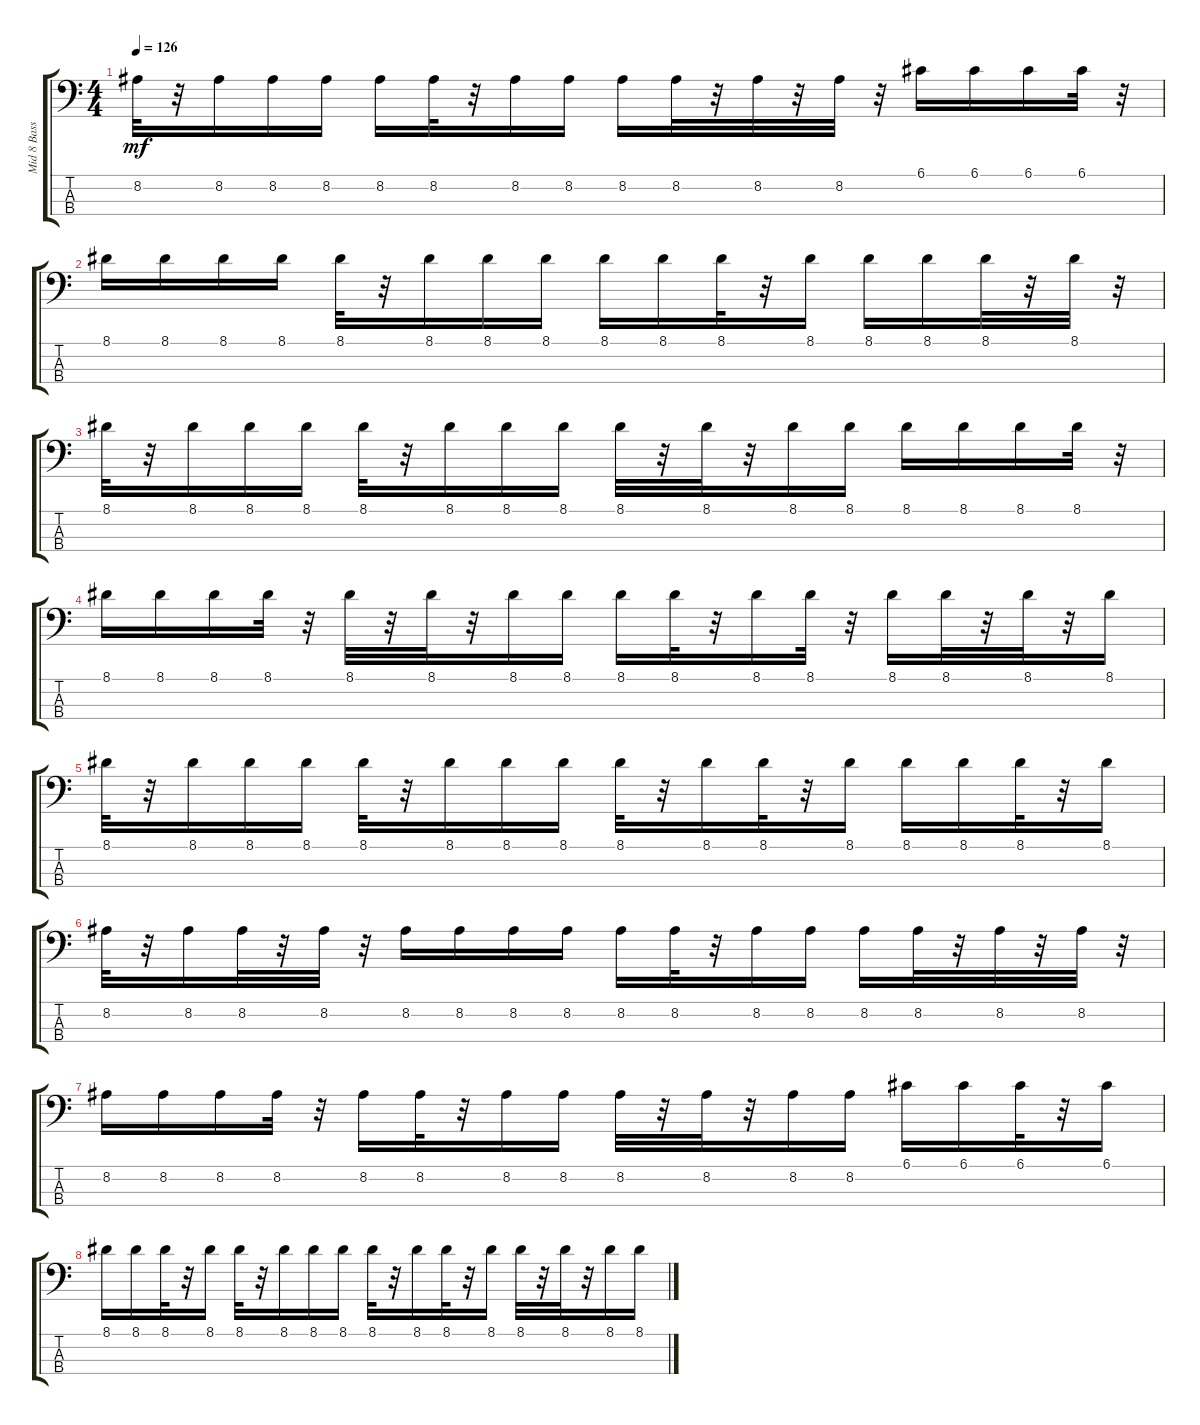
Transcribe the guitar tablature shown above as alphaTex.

\track ("Mid 8 Bass" "Mid 8 Bass") {instrument synthbass1}
\staff {score tabs}
\tuning (G2 D2 A1 E1) {hide}
\ts (4 4)
\tempo 126
\clef f4
\ks c
8.2.32{dy mf} r.32 8.2.16 8.2.16 8.2.16 8.2.16 8.2.32 r.32 8.2.16 8.2.16 8.2.16 8.2.32 r.32 8.2.32 r.32 8.2.32 r.32 6.1.16 6.1.16 6.1.16 6.1.32 r.32 |
8.1.16 8.1.16 8.1.16 8.1.16 8.1.32 r.32 8.1.16 8.1.16 8.1.16 8.1.16 8.1.16 8.1.32 r.32 8.1.16 8.1.16 8.1.16 8.1.32 r.32 8.1.32 r.32 |
8.1.32 r.32 8.1.16 8.1.16 8.1.16 8.1.32 r.32 8.1.16 8.1.16 8.1.16 8.1.32 r.32 8.1.32 r.32 8.1.16 8.1.16 8.1.16 8.1.16 8.1.16 8.1.32 r.32 |
8.1.16 8.1.16 8.1.16 8.1.32 r.32 8.1.32 r.32 8.1.32 r.32 8.1.16 8.1.16 8.1.16 8.1.32 r.32 8.1.16 8.1.32 r.32 8.1.16 8.1.32 r.32 8.1.32 r.32 8.1.16 |
8.1.32 r.32 8.1.16 8.1.16 8.1.16 8.1.32 r.32 8.1.16 8.1.16 8.1.16 8.1.32 r.32 8.1.16 8.1.32 r.32 8.1.16 8.1.16 8.1.16 8.1.32 r.32 8.1.16 |
8.2.32 r.32 8.2.16 8.2.32 r.32 8.2.32 r.32 8.2.16 8.2.16 8.2.16 8.2.16 8.2.16 8.2.32 r.32 8.2.16 8.2.16 8.2.16 8.2.32 r.32 8.2.32 r.32 8.2.32 r.32 |
8.2.16 8.2.16 8.2.16 8.2.32 r.32 8.2.16 8.2.32 r.32 8.2.16 8.2.16 8.2.32 r.32 8.2.32 r.32 8.2.16 8.2.16 6.1.16 6.1.16 6.1.32 r.32 6.1.16 |
8.1.16 8.1.16 8.1.32 r.32 8.1.16 8.1.32 r.32 8.1.16 8.1.16 8.1.16 8.1.32 r.32 8.1.16 8.1.32 r.32 8.1.16 8.1.32 r.32 8.1.32 r.32 8.1.16 8.1.16
